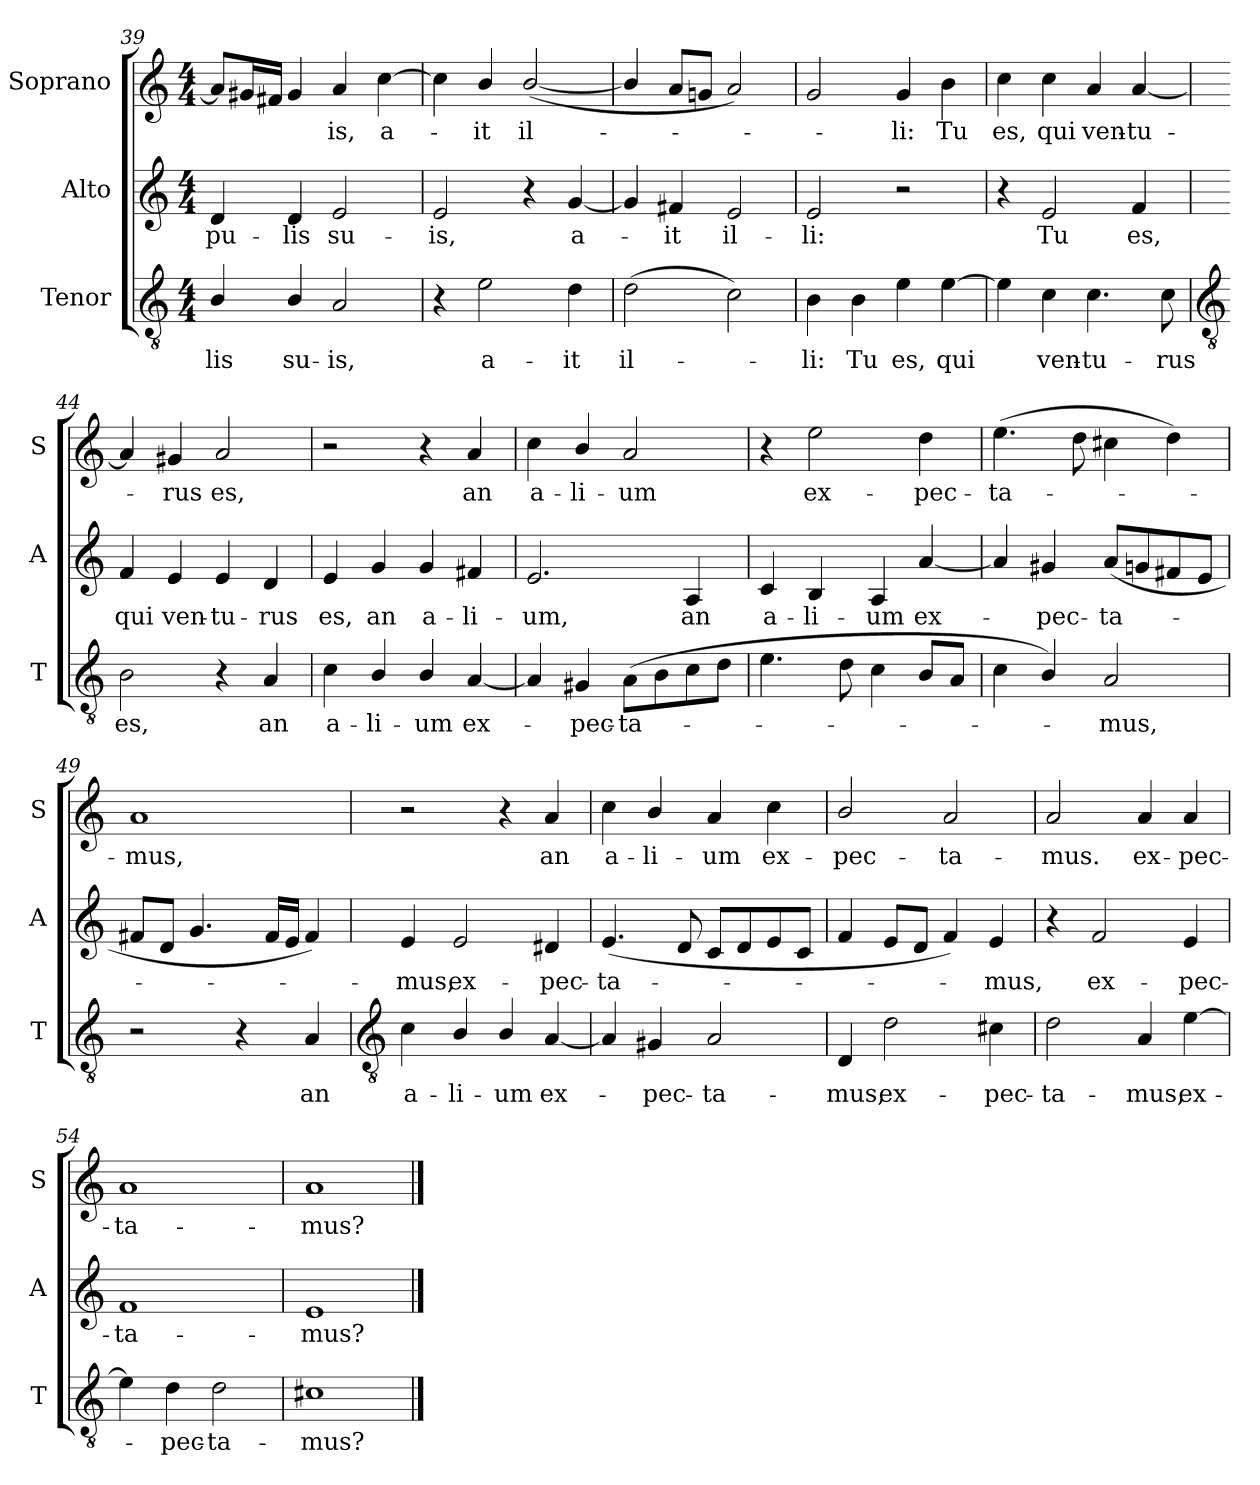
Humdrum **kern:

**kern	**text	**kern	**text	**kern	**text
*part3	*part3	*part2	*part2	*part1	*part1
*staff3	*staff3	*staff2	*staff2	*staff1	*staff1
*I"Tenor	*	*I"Alto	*	*I"Soprano	*
*I'T	*	*I'A	*	*I'S	*
*clefGv2	*	*clefG2	*	*clefG2	*
*k[]	*	*k[]	*	*k[]	*
*C:	*	*C:	*	*C:	*
*M4/4	*	*M4/4	*	*M4/4	*
=39	=39	=39	=39	=39	=39
!	!LO:LY:b	!	!LO:LY:b	!	!
4B/	-lis	4d	pu-	8aL]	.
.	.	.	.	16g#XL	.
.	.	.	.	16f#XJJ	.
!	!LO:LY:b	!	!LO:LY:b	!	!
4B/	su-	4d	-lis	4g#	.
!	!LO:LY:b	!	!LO:LY:b	!	!LO:LY:b
2A	-is,	2e	su-	4a	is,
!	!	!	!	!	!LO:LY:b
.	.	.	.	[4cc	a-
=40	=40	=40	=40	=40	=40
!	!	!	!LO:LY:b	!	!
4r	.	2e	-is,	4cc]	.
!	!LO:LY:b	!	!	!	!LO:LY:b
2e	a-	.	.	4b/	it
!	!	!	!	!	!LO:LY:b
.	.	4r	.	(<[2b/	il-
!	!LO:LY:b	!	!LO:LY:b	!	!
4d	-it	[4g	a-	.	.
=41	=41	=41	=41	=41	=41
!	!LO:LY:b	!	!	!	!
(>2d	il-	4g]	.	4b/]	.
!	!	!	!LO:LY:b	!	!
.	.	4f#X	it	8aL	.
.	.	.	.	8gnJ	.
!	!	!	!LO:LY:b	!	!
2c)	.	2e	il-	2a)	.
=42	=42	=42	=42	=42	=42
!	!LO:LY:b	!	!LO:LY:b	!	!
4B	li:	2e	-li:	2g	.
!	!LO:LY:b	!	!	!	!
4B	Tu	.	.	.	.
!	!LO:LY:b	!	!	!	!LO:LY:b
4e	es,	2r	.	4g	li:
!	!LO:LY:b	!	!	!	!LO:LY:b
[4e	qui	.	.	4b	Tu
=43	=43	=43	=43	=43	=43
!	!	!	!	!	!LO:LY:b
4e]	.	4r	.	4cc	es,
!	!LO:LY:b	!	!LO:LY:b	!	!LO:LY:b
4c	ven-	2e	Tu	4cc	qui
!	!LO:LY:b	!	!	!	!LO:LY:b
4.c	-tu-	.	.	4a	ven-
!	!	!	!LO:LY:b	!	!LO:LY:b
.	.	4f	es,	[4a	-tu-
!	!LO:LY:b	!	!	!	!
8c	-rus	.	.	.	.
!!LO:LB:g=z
=44	=44	=44	=44	=44	=44
*clefGv2	*	*	*	*	*
!	!LO:LY:b	!	!LO:LY:b	!	!
2B	es,	4f	qui	4a]	.
!	!	!	!LO:LY:b	!	!LO:LY:b
.	.	4e	ven-	4g#X	rus
!	!	!	!LO:LY:b	!	!LO:LY:b
4r	.	4e	-tu-	2a	es,
!	!LO:LY:b	!	!LO:LY:b	!	!
4A	an	4d	-rus	.	.
=45	=45	=45	=45	=45	=45
!	!LO:LY:b	!	!LO:LY:b	!	!
4c	a-	4e	es,	2r	.
!	!LO:LY:b	!	!LO:LY:b	!	!
4B/	-li-	4g	an	.	.
!	!LO:LY:b	!	!LO:LY:b	!	!
4B/	-um	4g	a-	4r	.
!	!LO:LY:b	!	!LO:LY:b	!	!LO:LY:b
[4A	ex-	4f#X	-li-	4a	an
=46	=46	=46	=46	=46	=46
!	!	!	!LO:LY:b	!	!LO:LY:b
4A]	.	2.e	-um,	4cc	a-
!	!LO:LY:b	!	!	!	!LO:LY:b
4G#X	pec-	.	.	4b/	-li-
!	!LO:LY:b	!	!	!	!LO:LY:b
(>8AL	-ta-	.	.	2a	-um
8B	.	.	.	.	.
!	!	!	!LO:LY:b	!	!
8c	.	4A	an	.	.
8dJ	.	.	.	.	.
=47	=47	=47	=47	=47	=47
!	!	!	!LO:LY:b	!	!
4.e	.	4c	a-	4r	.
!	!	!	!LO:LY:b	!	!LO:LY:b
.	.	4B	-li-	2ee	ex-
8d	.	.	.	.	.
!	!	!	!LO:LY:b	!	!
4c	.	4A	-um	.	.
!	!	!	!LO:LY:b	!	!LO:LY:b
8BL	.	[4a	ex-	4dd	-pec-
8AJ	.	.	.	.	.
=48	=48	=48	=48	=48	=48
!	!	!	!	!	!LO:LY:b
4c	.	4a]	.	(>4.ee	-ta-
!	!	!	!LO:LY:b	!	!
4B/)	.	4g#X	pec-	.	.
.	.	.	.	8dd	.
!	!LO:LY:b	!	!LO:LY:b	!	!
2A	mus,	(<8aL	-ta-	4cc#X	.
.	.	8gn	.	.	.
.	.	8f#X	.	4dd)	.
.	.	8eJ	.	.	.
=49	=49	=49	=49	=49	=49
!	!	!	!	!	!LO:LY:b
2r	.	8f#XL	.	1a	mus,
.	.	8dJ	.	.	.
.	.	4.g	.	.	.
4r	.	.	.	.	.
.	.	16f#LL	.	.	.
.	.	16eJJ	.	.	.
!	!LO:LY:b	!	!	!	!
4A	an	4f#)	.	.	.
!!LO:LB:g=z
=50	=50	=50	=50	=50	=50
*clefGv2	*	*	*	*	*
!	!LO:LY:b	!	!LO:LY:b	!	!
4c	a-	4e	mus,	2r	.
!	!LO:LY:b	!	!LO:LY:b	!	!
4B/	-li-	2e	ex-	.	.
!	!LO:LY:b	!	!	!	!
4B/	-um	.	.	4r	.
!	!LO:LY:b	!	!LO:LY:b	!	!LO:LY:b
[4A	ex-	4d#X	-pec-	4a	an
=51	=51	=51	=51	=51	=51
!	!	!	!LO:LY:b	!	!LO:LY:b
4A]	.	(<4.e	-ta-	4cc	a-
!	!LO:LY:b	!	!	!	!LO:LY:b
4G#X	pec-	.	.	4b/	-li-
.	.	8d	.	.	.
!	!LO:LY:b	!	!	!	!LO:LY:b
2A	-ta-	8cL	.	4a	-um
.	.	8d	.	.	.
!	!	!	!	!	!LO:LY:b
.	.	8e	.	4cc	ex-
.	.	8cJ	.	.	.
=52	=52	=52	=52	=52	=52
!	!LO:LY:b	!	!	!	!LO:LY:b
4D	-mus,	4f	.	2b/	-pec-
!	!LO:LY:b	!	!	!	!
2d	ex-	8eL	.	.	.
.	.	8dJ	.	.	.
!	!	!	!	!	!LO:LY:b
.	.	4f)	.	2a	-ta-
!	!LO:LY:b	!	!LO:LY:b	!	!
4c#X	-pec-	4e	mus,	.	.
=53	=53	=53	=53	=53	=53
!	!LO:LY:b	!	!	!	!LO:LY:b
2d	-ta-	4r	.	2a	-mus.
!	!	!	!LO:LY:b	!	!
.	.	2f	ex-	.	.
!	!LO:LY:b	!	!	!	!LO:LY:b
4A	-mus,	.	.	4a	ex-
!	!LO:LY:b	!	!LO:LY:b	!	!LO:LY:b
[4e	ex-	4e	-pec-	4a	-pec-
=54	=54	=54	=54	=54	=54
!	!	!	!LO:LY:b	!	!LO:LY:b
4e]	.	1f	-ta-	1a	-ta-
!	!LO:LY:b	!	!	!	!
4d	pec-	.	.	.	.
!	!LO:LY:b	!	!	!	!
2d	-ta-	.	.	.	.
=55	=55	=55	=55	=55	=55
!	!LO:LY:b	!	!LO:LY:b	!	!LO:LY:b
1c#X	-mus?	1e	-mus?	1a	-mus?
==	==	==	==	==	==
*-	*-	*-	*-	*-	*-
